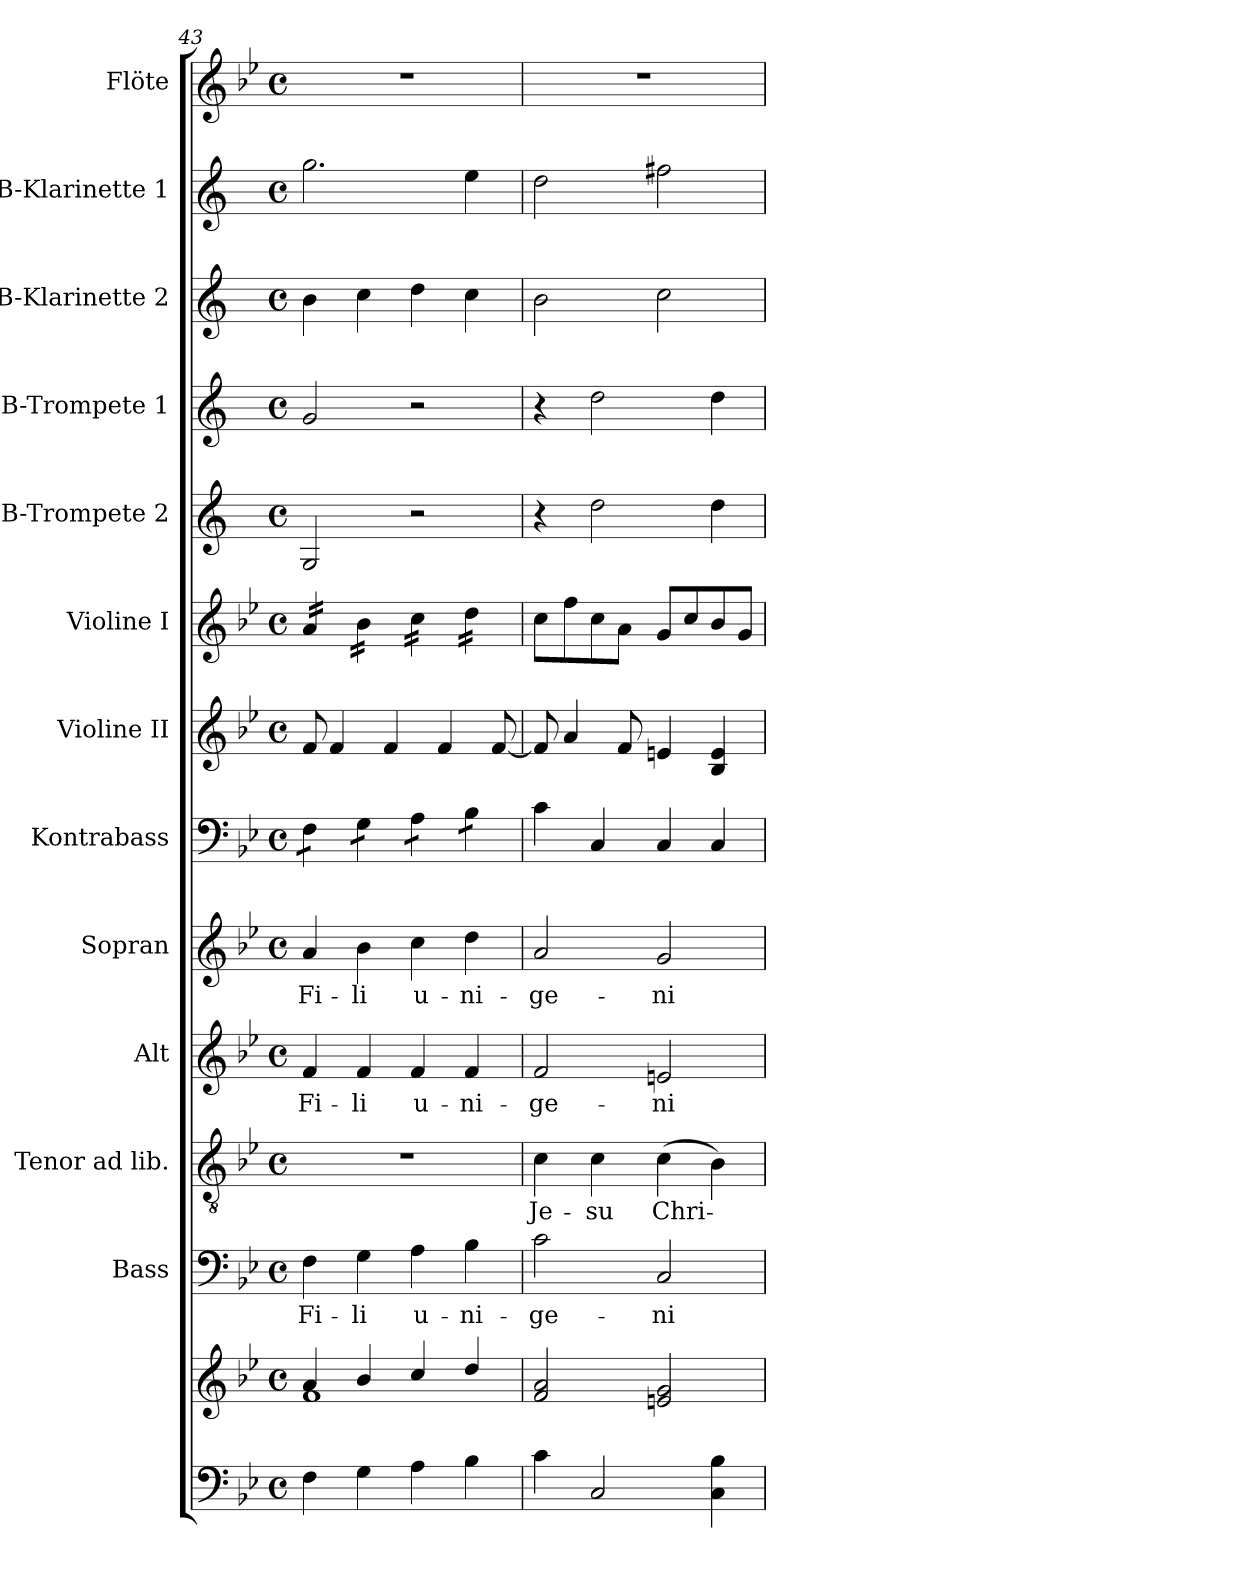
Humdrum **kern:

**kern	**kern	**kern	**text	**kern	**text	**kern	**text	**kern	**text	**kern	**kern	**kern	**kern	**kern	**kern	**kern	**kern
*part13	*part13	*part12	*part12	*part11	*part11	*part10	*part10	*part9	*part9	*part8	*part7	*part6	*part5	*part4	*part3	*part2	*part1
*staff14	*staff13	*staff12	*staff12	*staff11	*staff11	*staff10	*staff10	*staff9	*staff9	*staff8	*staff7	*staff6	*staff5	*staff4	*staff3	*staff2	*staff1
*	*	*I"Bass	*	*I"Tenor ad lib.	*	*I"Alt	*	*I"Sopran	*	*I"Kontrabass	*I"Violine II	*I"Violine I	*I"B-Trompete 2	*I"B-Trompete 1	*I"B-Klarinette 2	*I"B-Klarinette 1	*I"Flöte
*	*	*I'B.	*	*I'T.	*	*I'A.	*	*I'S.	*	*I'Kb.	*I'Vl. II	*I'Vl. I	*I'B Trp. 2	*I'B Trp. 1	*I'B Kl. 2	*I'B Kl. 1	*I'Fl.
*clefF4	*clefG2	*clefF4	*	*clefGv2	*	*clefG2	*	*clefG2	*	*clefF4	*clefG2	*clefG2	*clefG2	*clefG2	*clefG2	*clefG2	*clefG2
*	*	*	*	*	*	*	*	*	*	*ITrd7c12	*	*	*ITrd1c2	*ITrd1c2	*ITrd1c2	*ITrd1c2	*
*k[b-e-]	*k[b-e-]	*k[b-e-]	*	*k[b-e-]	*	*k[b-e-]	*	*k[b-e-]	*	*k[b-e-]	*k[b-e-]	*k[b-e-]	*k[b-e-]	*k[b-e-]	*k[b-e-]	*k[b-e-]	*k[b-e-]
*B-:	*B-:	*B-:	*	*B-:	*	*B-:	*	*B-:	*	*B-:	*B-:	*B-:	*B-:	*B-:	*B-:	*B-:	*B-:
*M4/4	*M4/4	*M4/4	*	*M4/4	*	*M4/4	*	*M4/4	*	*M4/4	*M4/4	*M4/4	*M4/4	*M4/4	*M4/4	*M4/4	*M4/4
*met(c)	*met(c)	*met(c)	*	*met(c)	*	*met(c)	*	*met(c)	*	*met(c)	*met(c)	*met(c)	*met(c)	*met(c)	*met(c)	*met(c)	*met(c)
=43	=43	=43	=43	=43	=43	=43	=43	=43	=43	=43	=43	=43	=43	=43	=43	=43	=43
*	*^	*	*	*	*	*	*	*	*	*	*	*	*	*	*	*	*
!	!	!	!	!LO:LY:b	!	!	!	!LO:LY:b	!	!LO:LY:b	!	!	!	!	!	!	!	!
*	*	*	*	*	*	*	*	*	*	*	*tremolo	*	*	*	*	*	*	*
*	*	*	*	*	*	*	*	*	*	*	*	*	*tremolo	*	*	*	*	*
4F\	4a/	1f	4F\	Fi-	1r	.	4f/	Fi-	4a/	Fi-	8FF\L	8f/	16a/LL	2F/	2f/	4a\	2.ff\	1r
.	.	.	.	.	.	.	.	.	.	.	.	.	16a/	.	.	.	.	.
.	.	.	.	.	.	.	.	.	.	.	8FF\J	4f/	16a/	.	.	.	.	.
.	.	.	.	.	.	.	.	.	.	.	.	.	16a/JJ	.	.	.	.	.
!	!	!	!	!LO:LY:b	!	!	!	!LO:LY:b	!	!LO:LY:b	!	!	!	!	!	!	!	!
4G\	4b-/	.	4G\	-li	.	.	4f/	-li	4b-\	-li	8GG\L	.	16b-\LL	.	.	4b-\	.	.
.	.	.	.	.	.	.	.	.	.	.	.	.	16b-\	.	.	.	.	.
.	.	.	.	.	.	.	.	.	.	.	8GG\J	4f/	16b-\	.	.	.	.	.
.	.	.	.	.	.	.	.	.	.	.	.	.	16b-\JJ	.	.	.	.	.
!	!	!	!	!LO:LY:b	!	!	!	!LO:LY:b	!	!LO:LY:b	!	!	!	!	!	!	!	!
4A\	4cc/	.	4A\	u-	.	.	4f/	u-	4cc\	u-	8AA\L	.	16cc\LL	2r	2r	4cc\	.	.
.	.	.	.	.	.	.	.	.	.	.	.	.	16cc\	.	.	.	.	.
.	.	.	.	.	.	.	.	.	.	.	8AA\J	4f/	16cc\	.	.	.	.	.
.	.	.	.	.	.	.	.	.	.	.	.	.	16cc\JJ	.	.	.	.	.
!	!	!	!	!LO:LY:b	!	!	!	!LO:LY:b	!	!LO:LY:b	!	!	!	!	!	!	!	!
4B-\	4dd/	.	4B-\	-ni-	.	.	4f/	-ni-	4dd\	-ni-	8BB-\L	.	16dd\LL	.	.	4b-\	4dd\	.
.	.	.	.	.	.	.	.	.	.	.	.	.	16dd\	.	.	.	.	.
.	.	.	.	.	.	.	.	.	.	.	8BB-\J	[8f/	16dd\	.	.	.	.	.
*	*	*	*	*	*	*	*	*	*	*	*Xtremolo	*	*	*	*	*	*	*
.	.	.	.	.	.	.	.	.	.	.	.	.	16dd\JJ	.	.	.	.	.
*	*	*	*	*	*	*	*	*	*	*	*	*	*Xtremolo	*	*	*	*	*
*	*v	*v	*	*	*	*	*	*	*	*	*	*	*	*	*	*	*	*
=44	=44	=44	=44	=44	=44	=44	=44	=44	=44	=44	=44	=44	=44	=44	=44	=44	=44
!	!	!	!LO:LY:b	!	!LO:LY:b	!	!LO:LY:b	!	!LO:LY:b	!	!	!	!	!	!	!	!
4c\	2f/ 2a/	2c\	-ge-	4c\	Je-	2f/	-ge-	2a/	-ge-	4C\	8f/]	8cc\L	4r	4r	2a\	2cc\	1r
.	.	.	.	.	.	.	.	.	.	.	4a/	8ff\	.	.	.	.	.
!	!	!	!	!	!LO:LY:b	!	!	!	!	!	!	!	!	!	!	!	!
2C/	.	.	.	4c\	-su	.	.	.	.	4CC/	.	8cc\	2cc\	2cc\	.	.	.
.	.	.	.	.	.	.	.	.	.	.	8f/	8a\J	.	.	.	.	.
!	!	!	!LO:LY:b	!	!LO:LY:b	!	!LO:LY:b	!	!LO:LY:b	!	!	!	!	!	!	!	!
.	2en/ 2g/	2C/	-ni-	(>4c\	Chri-	2en/	-ni-	2g/	-ni-	4CC/	4en/	8g/L	.	.	2b-\	2een\	.
.	.	.	.	.	.	.	.	.	.	.	.	8cc/	.	.	.	.	.
4C\ 4B-\	.	.	.	4B-\)	.	.	.	.	.	4CC/	4B-/ 4e/	8b-/	4cc\	4cc\	.	.	.
.	.	.	.	.	.	.	.	.	.	.	.	8g/J	.	.	.	.	.
=	=	=	=	=	=	=	=	=	=	=	=	=	=	=	=	=	=
*-	*-	*-	*-	*-	*-	*-	*-	*-	*-	*-	*-	*-	*-	*-	*-	*-	*-
